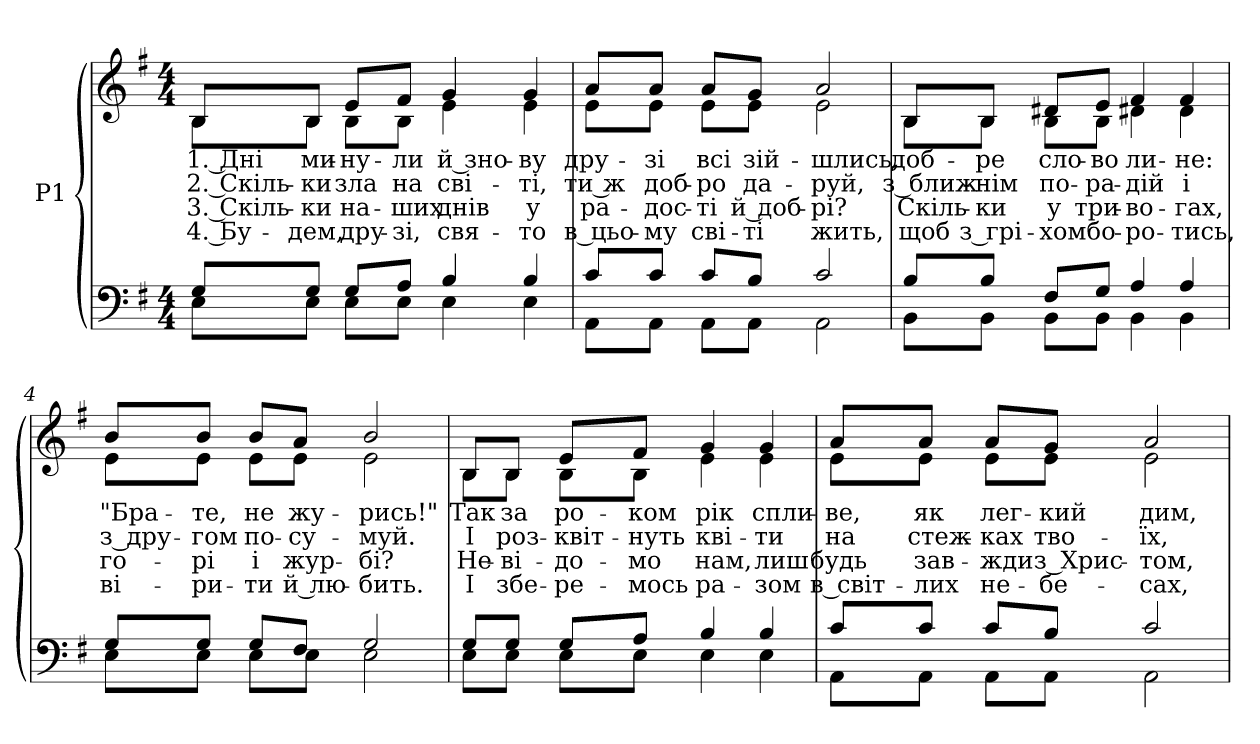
**kern	**kern	**text	**text	**text	**text
*part1	*part1	*part1	*part1	*part1	*part1
*staff2	*staff1	*staff1	*staff1	*staff1	*staff1
*I"P1	*	*	*	*	*
!!LO:PB:g=z
*clefF4	*clefG2	*	*	*	*
*k[f#]	*k[f#]	*	*	*	*
*G:	*G:	*	*	*	*
*M4/4	*M4/4	*	*	*	*
=1	=1	=1	=1	=1	=1
*^	*	*	*	*	*
!	!	!	!LO:LY:b:color=#000000	!LO:LY:b:color=#000000	!LO:LY:b:color=#000000	!LO:LY:b:color=#000000
*	*	*^	*	*	*	*
8Gi/L	8Ei\L	8Bi/L	8Bi\L	1. Дні	2. Скіль-	3. Скіль-	4. Бу-
!	!	!	!	!LO:LY:b:color=#000000	!LO:LY:b:color=#000000	!LO:LY:b:color=#000000	!LO:LY:b:color=#000000
8Gi/J	8Ei\J	8Bi/J	8Bi\J	ми-	-ки	-ки	-дем,
!	!	!	!	!LO:LY:b:color=#000000	!LO:LY:b:color=#000000	!LO:LY:b:color=#000000	!LO:LY:b:color=#000000
8Gi/L	8Ei\L	8ei/L	8Bi\L	-ну-	зла	на-	дру-
!	!	!	!	!LO:LY:b:color=#000000	!LO:LY:b:color=#000000	!LO:LY:b:color=#000000	!LO:LY:b:color=#000000
8Ai/J	8Ei\J	8f#i/J	8Bi\J	-ли	на	-ших	-зі,
!	!	!	!	!LO:LY:b:color=#000000	!LO:LY:b:color=#000000	!LO:LY:b:color=#000000	!LO:LY:b:color=#000000
4Bi/	4Ei\	4gi/	4ei\	й зно-	сві-	днів	свя-
!	!	!	!	!LO:LY:b:color=#000000	!LO:LY:b:color=#000000	!LO:LY:b:color=#000000	!LO:LY:b:color=#000000
4Bi/	4Ei\	4gi/	4ei\	-ву	-ті,	у	-то
=2	=2	=2	=2	=2	=2	=2	=2
!	!	!	!	!LO:LY:b:color=#000000	!LO:LY:b:color=#000000	!LO:LY:b:color=#000000	!LO:LY:b:color=#000000
8ci/L	8AAi\L	8ai/L	8ei\L	дру-	ти ж	ра-	в цьо-
!	!	!	!	!LO:LY:b:color=#000000	!LO:LY:b:color=#000000	!LO:LY:b:color=#000000	!LO:LY:b:color=#000000
8ci/J	8AAi\J	8ai/J	8ei\J	-зі	доб-	-дос-	-му
!	!	!	!	!LO:LY:b:color=#000000	!LO:LY:b:color=#000000	!LO:LY:b:color=#000000	!LO:LY:b:color=#000000
8ci/L	8AAi\L	8ai/L	8ei\L	всі	-ро	-ті	сві-
!	!	!	!	!LO:LY:b:color=#000000	!LO:LY:b:color=#000000	!LO:LY:b:color=#000000	!LO:LY:b:color=#000000
8Bi/J	8AAi\J	8gi/J	8ei\J	зій-	да-	й доб-	-ті
!	!	!	!	!LO:LY:b:color=#000000	!LO:LY:b:color=#000000	!LO:LY:b:color=#000000	!LO:LY:b:color=#000000
2ci/	2AAi\	2ai/	2ei\	-шлись,	-руй,	-рі?	жить,
!!LO:LB:g=z	!!
=3	=3	=3	=3	=3	=3	=3	=3
!	!	!	!	!LO:LY:b:color=#000000	!LO:LY:b:color=#000000	!LO:LY:b:color=#000000	!LO:LY:b:color=#000000
8Bi/L	8BBi\L	8Bi/L	8Bi\L	доб-	з ближ-	Скіль-	щоб
!	!	!	!	!LO:LY:b:color=#000000	!LO:LY:b:color=#000000	!LO:LY:b:color=#000000	!LO:LY:b:color=#000000
8Bi/J	8BBi\J	8Bi/J	8Bi\J	-ре	-нім	-ки	з грі-
!	!	!	!	!LO:LY:b:color=#000000	!LO:LY:b:color=#000000	!LO:LY:b:color=#000000	!LO:LY:b:color=#000000
8F#i/L	8BBi\L	8d#Xi/L	8Bi\L	сло-	по-	у	-хом
!	!	!	!	!LO:LY:b:color=#000000	!LO:LY:b:color=#000000	!LO:LY:b:color=#000000	!LO:LY:b:color=#000000
8Gi/J	8BBi\J	8ei/J	8Bi\J	-во	-ра-	три-	бо-
!	!	!	!	!LO:LY:b:color=#000000	!LO:LY:b:color=#000000	!LO:LY:b:color=#000000	!LO:LY:b:color=#000000
4Ai/	4BBi\	4f#i/	4d#Xi\	ли-	-дій	-во-	-ро-
!	!	!	!	!LO:LY:b:color=#000000	!LO:LY:b:color=#000000	!LO:LY:b:color=#000000	!LO:LY:b:color=#000000
4Ai/	4BBi\	4f#i/	4d#i\	-не:	і	-гах,	-тись,
=4	=4	=4	=4	=4	=4	=4	=4
!	!	!	!	!LO:LY:b:color=#000000	!LO:LY:b:color=#000000	!LO:LY:b:color=#000000	!LO:LY:b:color=#000000
8Gi/L	8Ei\L	8bi/L	8ei\L	"Бра-	з дру-	го-	ві-
!	!	!	!	!LO:LY:b:color=#000000	!LO:LY:b:color=#000000	!LO:LY:b:color=#000000	!LO:LY:b:color=#000000
8Gi/J	8Ei\J	8bi/J	8ei\J	-те,	-гом	-рі	-ри-
!	!	!	!	!LO:LY:b:color=#000000	!LO:LY:b:color=#000000	!LO:LY:b:color=#000000	!LO:LY:b:color=#000000
8Gi/L	8Ei\L	8bi/L	8ei\L	не	по-	і	-ти
!	!	!	!	!LO:LY:b:color=#000000	!LO:LY:b:color=#000000	!LO:LY:b:color=#000000	!LO:LY:b:color=#000000
8F#i/J	8Ei\J	8ai/J	8ei\J	жу-	-су-	жур-	й лю-
!	!	!	!	!LO:LY:b:color=#000000	!LO:LY:b:color=#000000	!LO:LY:b:color=#000000	!LO:LY:b:color=#000000
2Gi/	2Ei\	2bi/	2ei\	-рись!"	-муй.	-бі?	-бить.
!!LO:LB:g=z	!!
=5	=5	=5	=5	=5	=5	=5	=5
!	!	!	!	!LO:LY:b:color=#000000	!LO:LY:b:color=#000000	!LO:LY:b:color=#000000	!LO:LY:b:color=#000000
8Gi/L	8Ei\L	8Bi/L	8Bi\L	Так	І	Не-	І
!	!	!	!	!LO:LY:b:color=#000000	!LO:LY:b:color=#000000	!LO:LY:b:color=#000000	!LO:LY:b:color=#000000
8Gi/J	8Ei\J	8Bi/J	8Bi\J	за	роз-	-ві-	збе-
!	!	!	!	!LO:LY:b:color=#000000	!LO:LY:b:color=#000000	!LO:LY:b:color=#000000	!LO:LY:b:color=#000000
8Gi/L	8Ei\L	8ei/L	8Bi\L	ро-	-квіт-	-до-	-ре-
!	!	!	!	!LO:LY:b:color=#000000	!LO:LY:b:color=#000000	!LO:LY:b:color=#000000	!LO:LY:b:color=#000000
8Ai/J	8Ei\J	8f#i/J	8Bi\J	-ком	-нуть	-мо	-мось
!	!	!	!	!LO:LY:b:color=#000000	!LO:LY:b:color=#000000	!LO:LY:b:color=#000000	!LO:LY:b:color=#000000
4Bi/	4Ei\	4gi/	4ei\	рік	кві-	нам,	ра-
!	!	!	!	!LO:LY:b:color=#000000	!LO:LY:b:color=#000000	!LO:LY:b:color=#000000	!LO:LY:b:color=#000000
4Bi/	4Ei\	4gi/	4ei\	спли-	-ти	лиш	-зом
=6	=6	=6	=6	=6	=6	=6	=6
!	!	!	!	!LO:LY:b:color=#000000	!LO:LY:b:color=#000000	!LO:LY:b:color=#000000	!LO:LY:b:color=#000000
8ci/L	8AAi\L	8ai/L	8ei\L	-ве,	на	будь	в світ-
!	!	!	!	!LO:LY:b:color=#000000	!LO:LY:b:color=#000000	!LO:LY:b:color=#000000	!LO:LY:b:color=#000000
8ci/J	8AAi\J	8ai/J	8ei\J	як	стеж-	зав-	-лих
!	!	!	!	!LO:LY:b:color=#000000	!LO:LY:b:color=#000000	!LO:LY:b:color=#000000	!LO:LY:b:color=#000000
8ci/L	8AAi\L	8ai/L	8ei\L	лег-	-ках	-жди	не-
!	!	!	!	!LO:LY:b:color=#000000	!LO:LY:b:color=#000000	!LO:LY:b:color=#000000	!LO:LY:b:color=#000000
8Bi/J	8AAi\J	8gi/J	8ei\J	-кий	тво-	з Хрис-	-бе-
!	!	!	!	!LO:LY:b:color=#000000	!LO:LY:b:color=#000000	!LO:LY:b:color=#000000	!LO:LY:b:color=#000000
2ci/	2AAi\	2ai/	2ei\	дим,	-їх,	-том,	-сах,
*v	*v	*	*	*	*	*	*
*	*v	*v	*	*	*	*
=	=	=	=	=	=
*-	*-	*-	*-	*-	*-
